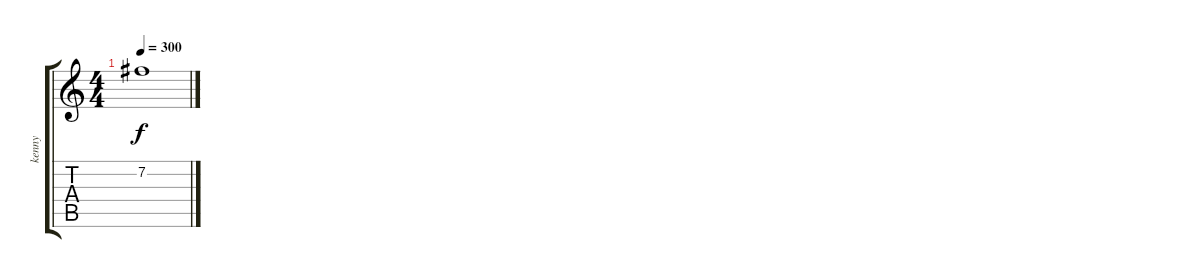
\track ("kenny" "kenny") {instrument electricguitarjazz}
\staff {score tabs}
\tuning (E4 B3 G3 D3 A2 E2) {hide}
\ts (4 4)
\tempo 300
\clef g2
\ks c
7.2{t}.1{dy f}
